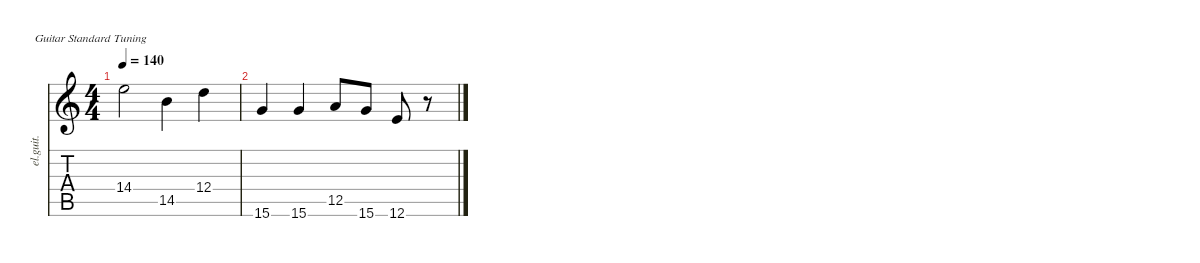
\defaultSystemsLayout 4
\hideDynamics
\bracketExtendMode nobrackets
\otherSystemsTrackNameOrientation horizontal
\track ("Guitar" "el.guit.") {instrument electricguitarclean}
\staff {score tabs}
\tuning (E4 B3 G3 D3 A2 E2)
\ts (4 4)
\tempo 140
\clef g2
\ks c
14.4.2{dy mf instrument electricguitarclean beam Down} 14.5.4{beam Down} 12.4.4{beam Down} |
15.6.4{beam Up} 15.6.4{beam Up} 12.5.8{beam Up} 15.6.8{beam Up} 12.6.8{beam Up} r.8{beam Up}
